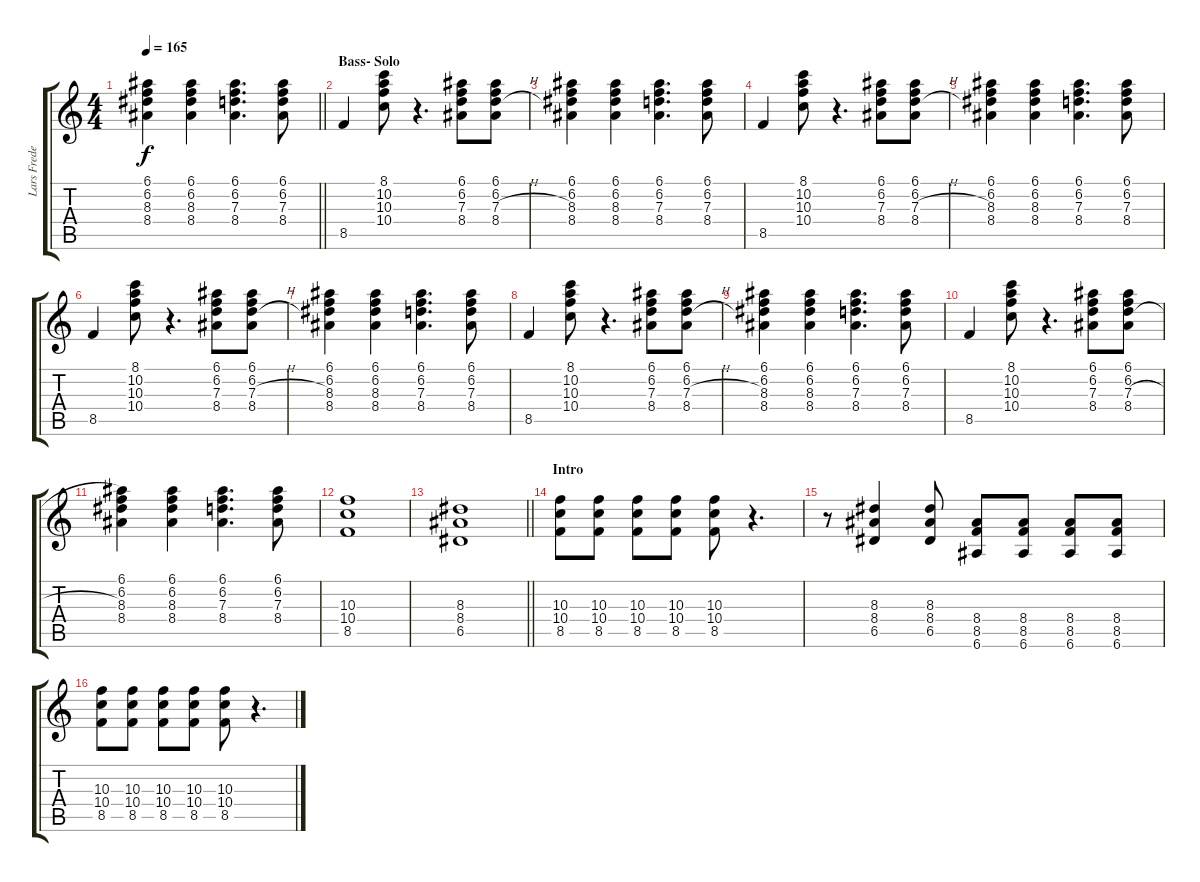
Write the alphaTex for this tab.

\track ("Lars Frederiksen" "Lars Frede") {instrument distortionguitar}
\staff {score tabs}
\tuning (E4 B3 G3 D3 A2 E2) {hide}
\ts (4 4)
\tempo 165
\clef g2
\barLineRight lightlight
\ks c
(6.1 6.2 8.3 8.4).4{dy f} (6.1 6.2 8.3 8.4).4 (6.1 6.2 7.3 8.4).4{d} (6.1 6.2 7.3 8.4).8 |
\section ("" "Bass- Solo")
8.5.4 (8.1 10.2 10.3 10.4).8 r.4{d} (6.1 6.2 7.3 8.4).8 (6.1 6.2 7.3{h} 8.4).8 |
(6.1 6.2 8.3 8.4).4 (6.1 6.2 8.3 8.4).4 (6.1 6.2 7.3 8.4).4{d} (6.1 6.2 7.3 8.4).8 |
8.5.4 (8.1 10.2 10.3 10.4).8 r.4{d} (6.1 6.2 7.3 8.4).8 (6.1 6.2 7.3{h} 8.4).8 |
(6.1 6.2 8.3 8.4).4 (6.1 6.2 8.3 8.4).4 (6.1 6.2 7.3 8.4).4{d} (6.1 6.2 7.3 8.4).8 |
8.5.4 (8.1 10.2 10.3 10.4).8 r.4{d} (6.1 6.2 7.3 8.4).8 (6.1 6.2 7.3{h} 8.4).8 |
(6.1 6.2 8.3 8.4).4 (6.1 6.2 8.3 8.4).4 (6.1 6.2 7.3 8.4).4{d} (6.1 6.2 7.3 8.4).8 |
8.5.4 (8.1 10.2 10.3 10.4).8 r.4{d} (6.1 6.2 7.3 8.4).8 (6.1 6.2 7.3{h} 8.4).8 |
(6.1 6.2 8.3 8.4).4 (6.1 6.2 8.3 8.4).4 (6.1 6.2 7.3 8.4).4{d} (6.1 6.2 7.3 8.4).8 |
8.5.4 (8.1 10.2 10.3 10.4).8 r.4{d} (6.1 6.2 7.3 8.4).8 (6.1 6.2 7.3{h} 8.4).8 |
(6.1 6.2 8.3 8.4).4 (6.1 6.2 8.3 8.4).4 (6.1 6.2 7.3 8.4).4{d} (6.1 6.2 7.3 8.4).8 |
(10.3 10.4 8.5).1{instrument overdrivenguitar} |
\barLineRight lightlight
(8.3 8.4 6.5).1 |
\section ("" "Intro")
(10.3 10.4 8.5).8 (10.3 10.4 8.5).8 (10.3 10.4 8.5).8 (10.3 10.4 8.5).8 (10.3 10.4 8.5).8 r.4{d} |
r.8 (8.3 8.4 6.5).4 (8.3 8.4 6.5).8 (8.4 8.5 6.6).8 (8.4 8.5 6.6).8 (8.4 8.5 6.6).8 (8.4 8.5 6.6).8 |
(10.3 10.4 8.5).8 (10.3 10.4 8.5).8 (10.3 10.4 8.5).8 (10.3 10.4 8.5).8 (10.3 10.4 8.5).8 r.4{d}
